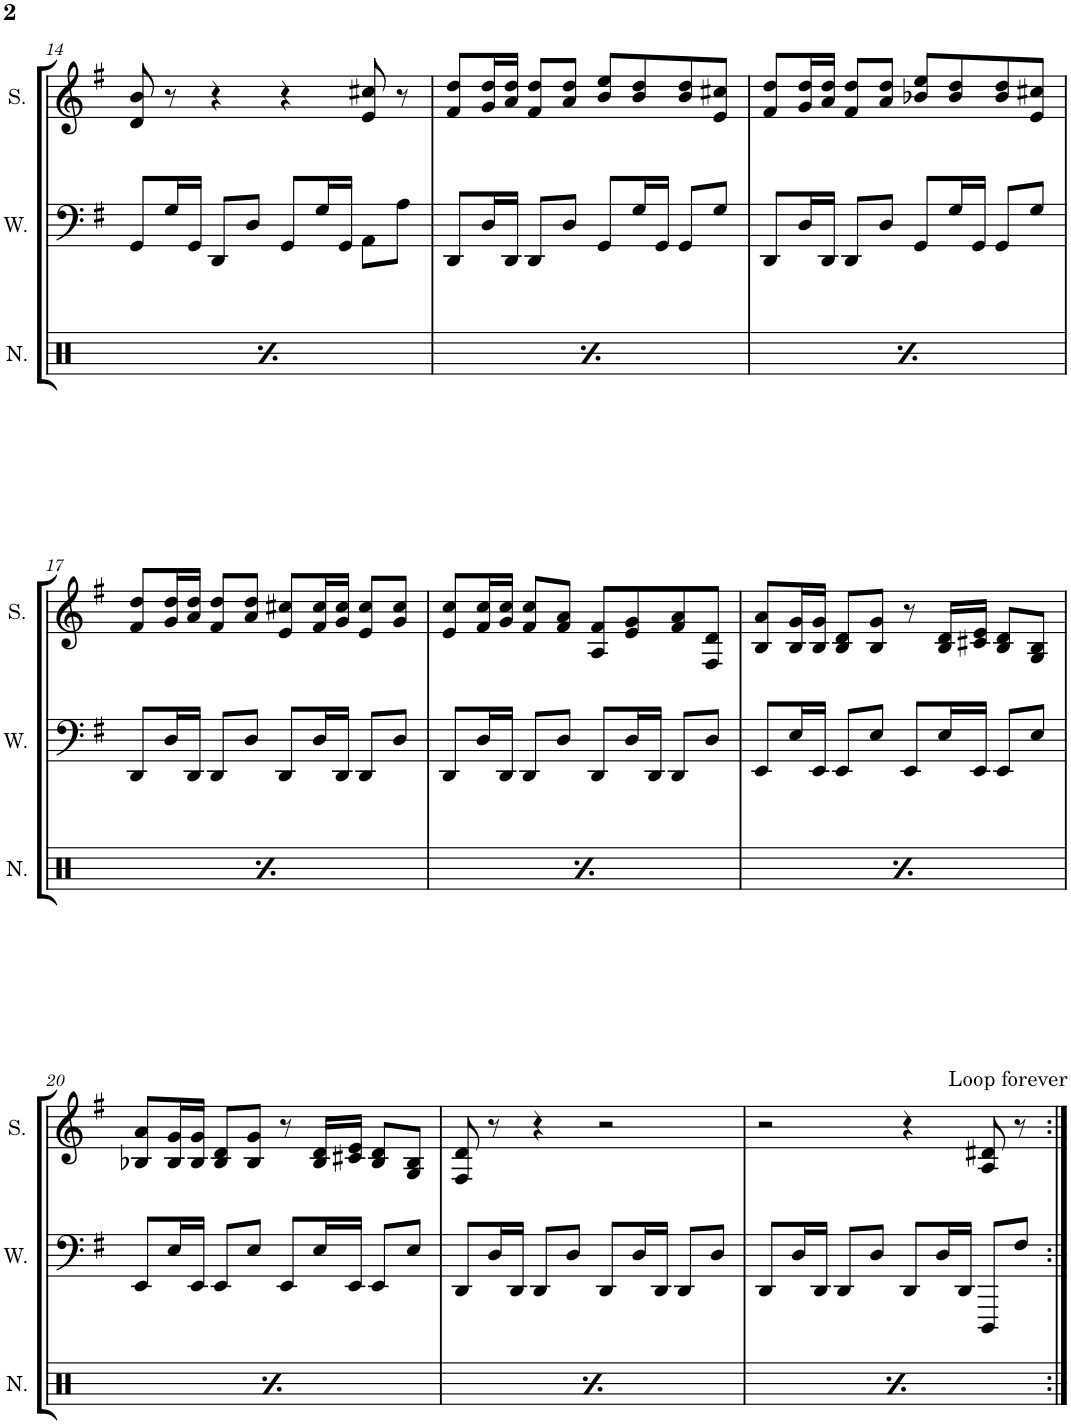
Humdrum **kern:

**kern	**kern	**kern
*part3	*part2	*part1
*staff3	*staff2	*staff1
*I"Noise	*I"Wave	*I"Square
*I'N.	*I'W.	*I'S.
!!LO:PB:g=z
*clefX	*clefF4	*clefG2
*k[]	*k[f#]	*k[f#]
*M4/4	*M4/4	*M4/4
*met(c)	*met(c)	*met(c)
=14	=14	=14
8Rcc/L	8GG/L	8d/ 8b/
16Rcc/L	16G/L	8r
16Rcc/JJ	16GG/JJ	.
8Rcc/L	8DD/L	4r
8Rcc/J	8D/J	.
8Rcc/L	8GG/L	4r
16Rcc/L	16G/L	.
16Rcc/JJ	16GG/JJ	.
8Rcc/L	8AA\L	8e/ 8cc#X/
8Rcc/J	8A\J	8r
=15	=15	=15
8Rcc/L	8DD/L	8f#/ 8dd/L
16Rcc/L	16D/L	16g/ 16dd/L
16Rcc/JJ	16DD/JJ	16a/ 16dd/JJ
8Rcc/L	8DD/L	8f#/ 8dd/L
8Rcc/J	8D/J	8a/ 8dd/J
8Rcc/L	8GG/L	8b/ 8ee/L
16Rcc/L	16G/L	8b/ 8dd/
16Rcc/JJ	16GG/JJ	.
8Rcc/L	8GG/L	8b/ 8dd/
8Rcc/J	8G/J	8e/ 8cc#X/J
=16	=16	=16
8Rcc/L	8DD/L	8f#/ 8dd/L
16Rcc/L	16D/L	16g/ 16dd/L
16Rcc/JJ	16DD/JJ	16a/ 16dd/JJ
8Rcc/L	8DD/L	8f#/ 8dd/L
8Rcc/J	8D/J	8a/ 8dd/J
8Rcc/L	8GG/L	8b-X/ 8ee/L
16Rcc/L	16G/L	8b-/ 8dd/
16Rcc/JJ	16GG/JJ	.
8Rcc/L	8GG/L	8b-/ 8dd/
8Rcc/J	8G/J	8e/ 8cc#X/J
!!LO:LB:g=z
=17	=17	=17
8Rcc/L	8DD/L	8f#/ 8dd/L
16Rcc/L	16D/L	16g/ 16dd/L
16Rcc/JJ	16DD/JJ	16a/ 16dd/JJ
8Rcc/L	8DD/L	8f#/ 8dd/L
8Rcc/J	8D/J	8a/ 8dd/J
8Rcc/L	8DD/L	8e/ 8cc#X/L
16Rcc/L	16D/L	16f#/ 16cc#/L
16Rcc/JJ	16DD/JJ	16g/ 16cc#/JJ
8Rcc/L	8DD/L	8e/ 8cc#/L
8Rcc/J	8D/J	8g/ 8cc#/J
=18	=18	=18
8Rcc/L	8DD/L	8e/ 8cc/L
16Rcc/L	16D/L	16f#/ 16cc/L
16Rcc/JJ	16DD/JJ	16g/ 16cc/JJ
8Rcc/L	8DD/L	8f#/ 8cc/L
8Rcc/J	8D/J	8f#/ 8a/J
8Rcc/L	8DD/L	8A/ 8f#/L
16Rcc/L	16D/L	8e/ 8g/
16Rcc/JJ	16DD/JJ	.
8Rcc/L	8DD/L	8f#/ 8a/
8Rcc/J	8D/J	8F#/ 8d/J
=19	=19	=19
8Rcc/L	8EE/L	8B/ 8a/L
16Rcc/L	16E/L	16B/ 16g/L
16Rcc/JJ	16EE/JJ	16B/ 16g/JJ
8Rcc/L	8EE/L	8B/ 8d/L
8Rcc/J	8E/J	8B/ 8g/J
8Rcc/L	8EE/L	8r
16Rcc/L	16E/L	16B/ 16d/LL
16Rcc/JJ	16EE/JJ	16c#X/ 16e/JJ
8Rcc/L	8EE/L	8B/ 8d/L
8Rcc/J	8E/J	8G/ 8B/J
!!LO:LB:g=z
=20	=20	=20
8Rcc/L	8EE/L	8B-X/ 8a/L
16Rcc/L	16E/L	16B-/ 16g/L
16Rcc/JJ	16EE/JJ	16B-/ 16g/JJ
8Rcc/L	8EE/L	8B-/ 8d/L
8Rcc/J	8E/J	8B-/ 8g/J
8Rcc/L	8EE/L	8r
16Rcc/L	16E/L	16B-/ 16d/LL
16Rcc/JJ	16EE/JJ	16c#X/ 16e/JJ
8Rcc/L	8EE/L	8B-/ 8d/L
8Rcc/J	8E/J	8G/ 8B-/J
=21	=21	=21
8Rcc/L	8DD/L	8F#/ 8d/
16Rcc/L	16D/L	8r
16Rcc/JJ	16DD/JJ	.
8Rcc/L	8DD/L	4r
8Rcc/J	8D/J	.
8Rcc/L	8DD/L	2r
16Rcc/L	16D/L	.
16Rcc/JJ	16DD/JJ	.
8Rcc/L	8DD/L	.
8Rcc/J	8D/J	.
=22	=22	=22
*	*	*^
8Rcc/L	8DD/L	2r	2ryy
16Rcc/L	16D/L	.	.
16Rcc/JJ	16DD/JJ	.	.
8Rcc/L	8DD/L	.	.
8Rcc/J	8D/J	.	.
8Rcc/L	8DD/L	4r	8ryy
!	!	!	!LO:TX:a:t=Loop forever
16Rcc/L	16D/L	.	4.ryy
16Rcc/JJ	16DD/JJ	.	.
8Rcc/L	8DDD/L	8A/ 8d#X/	.
8Rcc/J	8F#/J	8r	.
*	*	*v	*v
=:|!	=:|!	=:|!
*-	*-	*-
